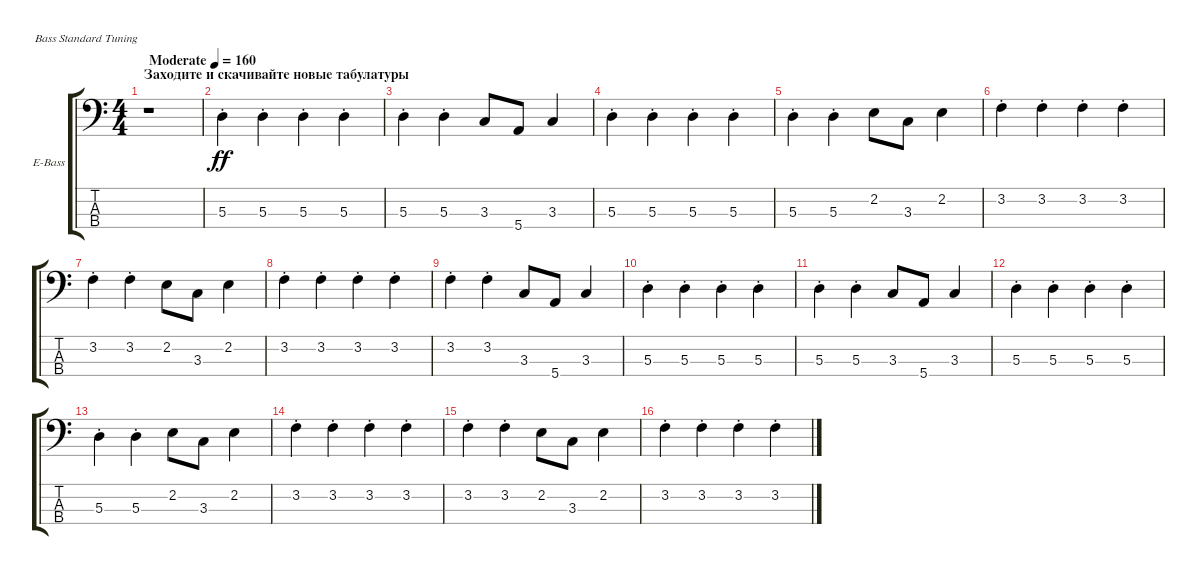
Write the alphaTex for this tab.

\bracketExtendMode groupsimilarinstruments
\firstSystemTrackNameOrientation horizontal
\otherSystemsTrackNameOrientation horizontal
\track ("Бас" "E-Bass") {instrument electricbassfinger}
\staff {score tabs}
\tuning (G2 D2 A1 E1)
\ts (4 4)
\beaming (8 2 2 2 2)
\section ("" "Заходите и скачивайте новые табулатуры")
\tempo (160 "Moderate")
\clef f4
\ks c
r.1{dy ff instrument electricbassfinger} |
5.3{st}.4 5.3{st}.4 5.3{st}.4 5.3{st}.4 |
5.3{st}.4 5.3{st}.4 3.3.8 5.4.8 3.3.4 |
5.3{st}.4 5.3{st}.4 5.3{st}.4 5.3{st}.4 |
5.3{st}.4 5.3{st}.4 2.2.8 3.3.8 2.2.4 |
3.2{st}.4 3.2{st}.4 3.2{st}.4 3.2{st}.4 |
3.2{st}.4 3.2{st}.4 2.2.8 3.3.8 2.2.4 |
3.2{st}.4 3.2{st}.4 3.2{st}.4 3.2{st}.4 |
3.2{st}.4 3.2{st}.4 3.3.8 5.4.8 3.3.4 |
5.3{st}.4 5.3{st}.4 5.3{st}.4 5.3{st}.4 |
5.3{st}.4 5.3{st}.4 3.3.8 5.4.8 3.3.4 |
5.3{st}.4 5.3{st}.4 5.3{st}.4 5.3{st}.4 |
5.3{st}.4 5.3{st}.4 2.2.8 3.3.8 2.2.4 |
3.2{st}.4 3.2{st}.4 3.2{st}.4 3.2{st}.4 |
3.2{st}.4 3.2{st}.4 2.2.8 3.3.8 2.2.4 |
3.2{st}.4 3.2{st}.4 3.2{st}.4 3.2{st}.4
